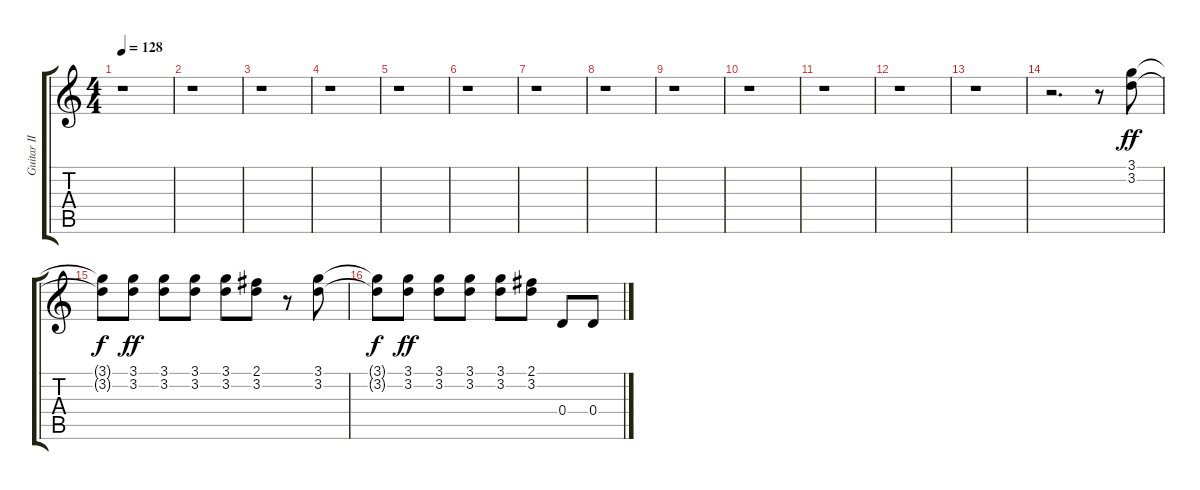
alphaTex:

\track ("Guitar II" "Guitar II") {instrument overdrivenguitar}
\staff {score tabs}
\tuning (E4 B3 G3 D3 A2 E2) {hide}
\ts (4 4)
\tempo 128
\clef g2
\ks c
r.1{dy ff} |
r.1 |
r.1 |
r.1 |
r.1 |
r.1 |
r.1 |
r.1 |
r.1 |
r.1 |
r.1 |
r.1 |
r.1 |
r.2{d} r.8 (3.1 3.2).8 |
(3.1{t} 3.2{t}).8{dy f} (3.1 3.2).8{dy ff} (3.1 3.2).8 (3.1 3.2).8 (3.1 3.2).8 (2.1 3.2).8 r.8 (3.1 3.2).8 |
(3.1{t} 3.2{t}).8{dy f} (3.1 3.2).8{dy ff} (3.1 3.2).8 (3.1 3.2).8 (3.1 3.2).8 (2.1 3.2).8 0.4.8 0.4.8
